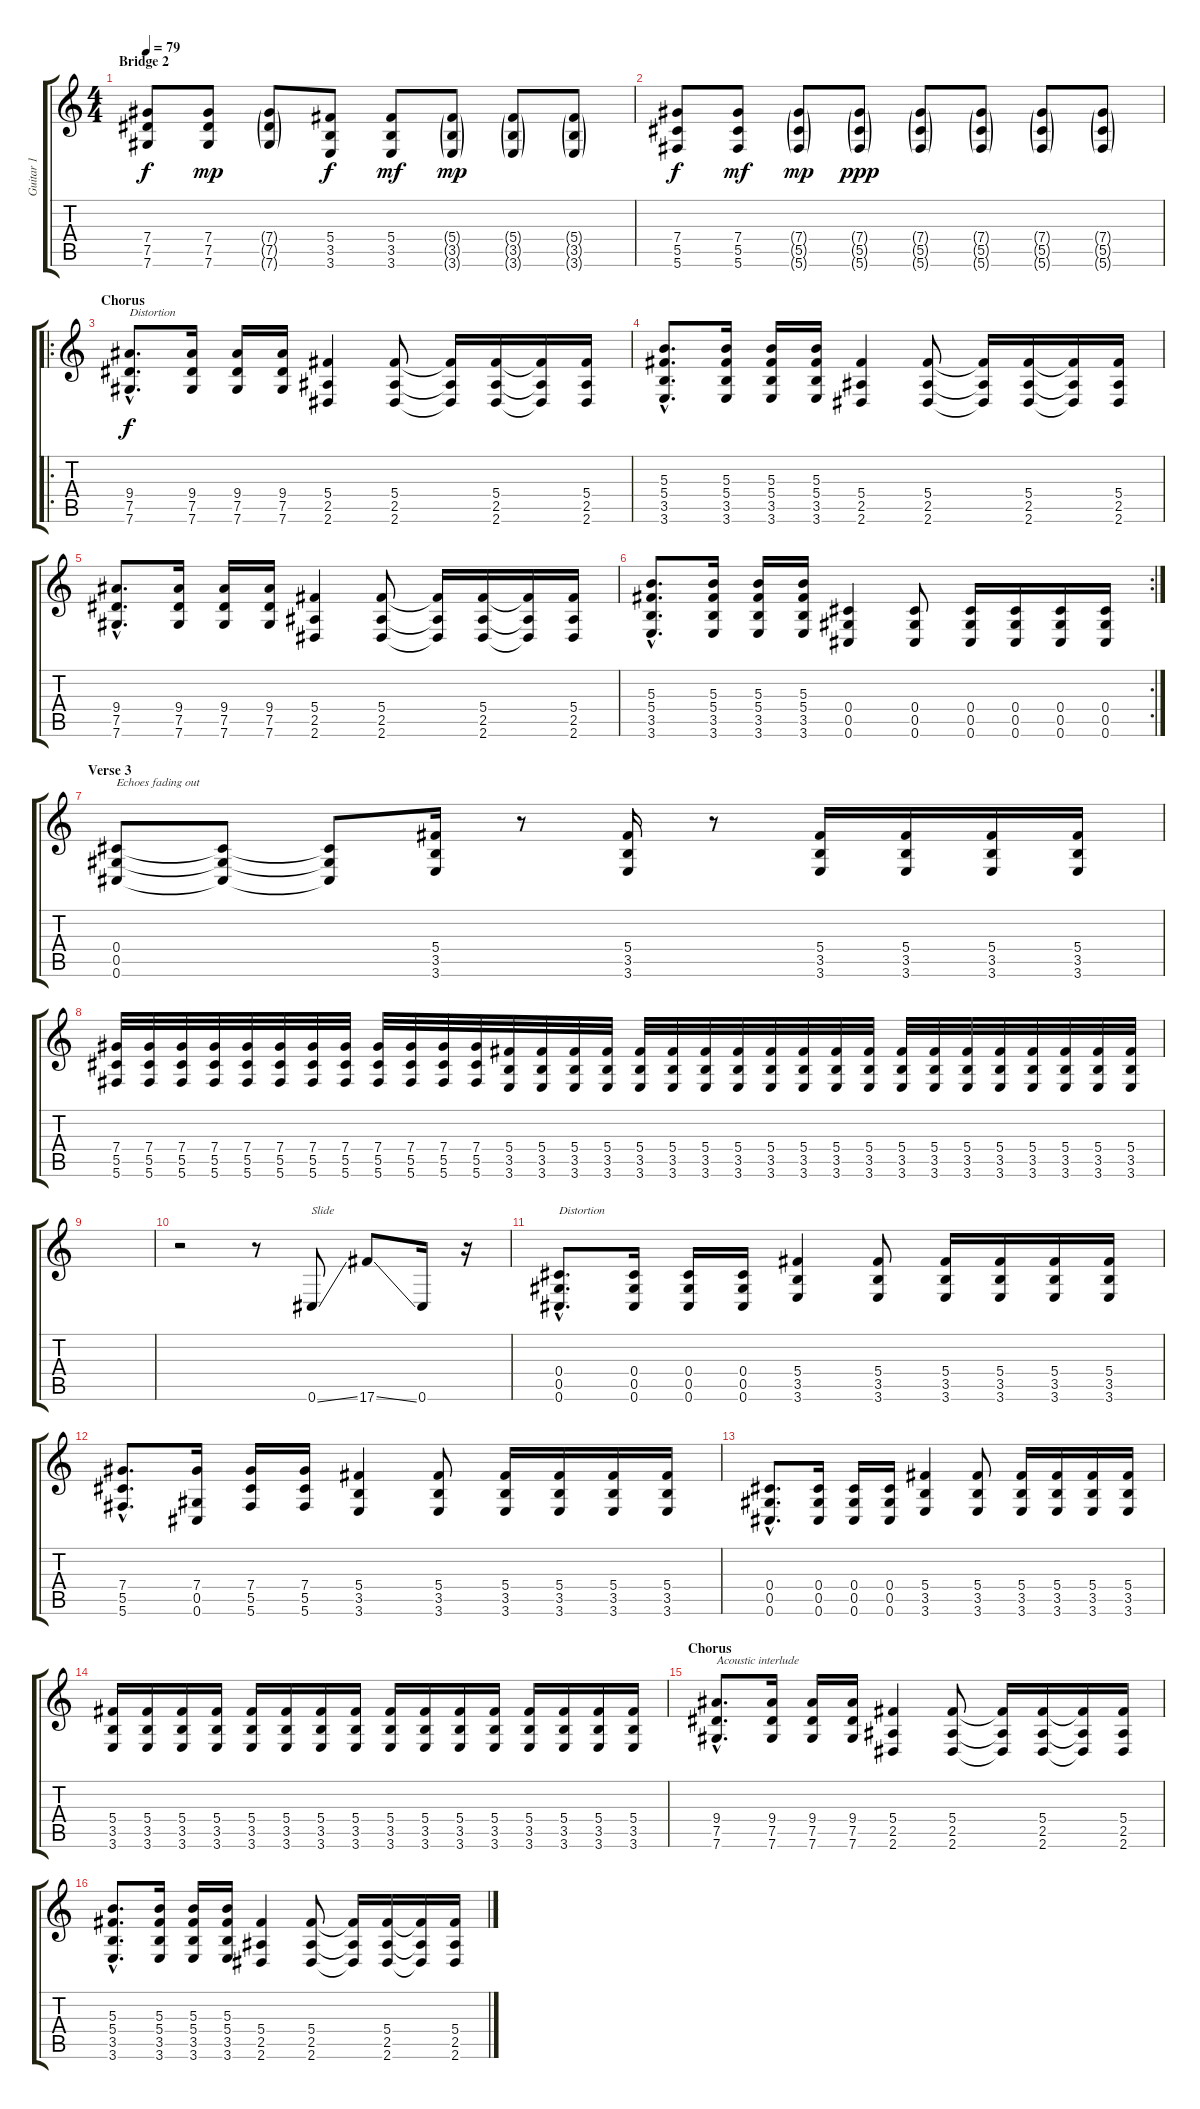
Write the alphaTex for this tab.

\track ("Guitar 1" "Guitar 1") {instrument distortionguitar}
\staff {score tabs}
\tuning (Eb4 Bb3 Gb3 Db3 Ab2 Db2) {hide}
\ts (4 4)
\section ("" "Bridge 2")
\tempo 79
\clef g2
\ks c
(7.4 7.5 7.6).8{dy f instrument overdrivenguitar} (7.4 7.5 7.6).8{dy mp} (7.4{g} 7.5{g} 7.6{g}).8 (5.4 3.5 3.6).8{dy f} (5.4 3.5 3.6).8{dy mf} (5.4{g} 3.5{g} 3.6{g}).8{dy mp} (5.4{g} 3.5{g} 3.6{g}).8 (5.4{g} 3.5{g} 3.6{g}).8 |
(7.4 5.5 5.6).8{dy f} (7.4 5.5 5.6).8{dy mf} (7.4{g} 5.5{g} 5.6{g}).8{dy mp} (7.4{g} 5.5{g} 5.6{g}).8{dy ppp} (7.4{g} 5.5{g} 5.6{g}).8 (7.4{g} 5.5{g} 5.6{g}).8 (7.4{g} 5.5{g} 5.6{g}).8 (7.4{g} 5.5{g} 5.6{g}).8 |
\ro
\section ("" "Chorus")
(9.4{hac} 7.5{hac} 7.6{hac}).8{d txt "Distortion" dy f volume 16 balance 1 instrument distortionguitar} (9.4 7.5 7.6).16 (9.4 7.5 7.6).16 (9.4 7.5 7.6).16 (5.4 2.5 2.6).4 (5.4 2.5 2.6).8 (5.4{t} 2.5{t} 2.6{t}).16 (5.4 2.5 2.6).16 (5.4{t} 2.5{t} 2.6{t}).16 (5.4 2.5 2.6).16 |
(5.3{hac} 5.4{hac} 3.5{hac} 3.6{hac}).8{d} (5.3 5.4 3.5 3.6).16 (5.3 5.4 3.5 3.6).16 (5.3 5.4 3.5 3.6).16 (5.4 2.5 2.6).4 (5.4 2.5 2.6).8 (5.4{t} 2.5{t} 2.6{t}).16 (5.4 2.5 2.6).16 (5.4{t} 2.5{t} 2.6{t}).16 (5.4 2.5 2.6).16 |
(9.4{hac} 7.5{hac} 7.6{hac}).8{d} (9.4 7.5 7.6).16 (9.4 7.5 7.6).16 (9.4 7.5 7.6).16 (5.4 2.5 2.6).4 (5.4 2.5 2.6).8 (5.4{t} 2.5{t} 2.6{t}).16 (5.4 2.5 2.6).16 (5.4{t} 2.5{t} 2.6{t}).16 (5.4 2.5 2.6).16 |
\rc 2
(5.3{hac} 5.4{hac} 3.5{hac} 3.6{hac}).8{d} (5.3 5.4 3.5 3.6).16 (5.3 5.4 3.5 3.6).16 (5.3 5.4 3.5 3.6).16 (0.4 0.5 0.6).4 (0.4 0.5 0.6).8 (0.4 0.5 0.6).16 (0.4 0.5 0.6).16 (0.4 0.5 0.6).16 (0.4 0.5 0.6).16 |
\section ("" "Verse 3")
(0.4 0.5 0.6).8{txt "Echoes fading out" volume 0} (0.4{t} 0.5{t} 0.6{t}).8 (0.4{t} 0.5{t} 0.6{t}).8 (5.4 3.5 3.6).16 r.8 (5.4 3.5 3.6).16 r.8 (5.4 3.5 3.6).16 (5.4 3.5 3.6).16 (5.4 3.5 3.6).16 (5.4 3.5 3.6).16 |
(7.4 5.5 5.6).32 (7.4 5.5 5.6).32 (7.4 5.5 5.6).32 (7.4 5.5 5.6).32 (7.4 5.5 5.6).32 (7.4 5.5 5.6).32 (7.4 5.5 5.6).32 (7.4 5.5 5.6).32 (7.4 5.5 5.6).32 (7.4 5.5 5.6).32 (7.4 5.5 5.6).32 (7.4 5.5 5.6).32 (5.4 3.5 3.6).32 (5.4 3.5 3.6).32 (5.4 3.5 3.6).32 (5.4 3.5 3.6).32 (5.4 3.5 3.6).32 (5.4 3.5 3.6).32 (5.4 3.5 3.6).32 (5.4 3.5 3.6).32 (5.4 3.5 3.6).32 (5.4 3.5 3.6).32 (5.4 3.5 3.6).32 (5.4 3.5 3.6).32 (5.4 3.5 3.6).32 (5.4 3.5 3.6).32 (5.4 3.5 3.6).32 (5.4 3.5 3.6).32 (5.4 3.5 3.6).32 (5.4 3.5 3.6).32 (5.4 3.5 3.6).32 (5.4 3.5 3.6).32 |
|
r.2 r.8 0.6{ss}.8{txt "Slide"} 17.6{ss}.8 0.6.16 r.16 |
(0.4{hac} 0.5{hac} 0.6{hac}).8{d txt "Distortion"} (0.4 0.5 0.6).16 (0.4 0.5 0.6).16 (0.4 0.5 0.6).16 (5.4 3.5 3.6).4 (5.4 3.5 3.6).8 (5.4 3.5 3.6).16 (5.4 3.5 3.6).16 (5.4 3.5 3.6).16 (5.4 3.5 3.6).16 |
(7.4{hac} 5.5{hac} 5.6{hac}).8{d} (7.4 0.5 0.6).16 (7.4 5.5 5.6).16 (7.4 5.5 5.6).16 (5.4 3.5 3.6).4 (5.4 3.5 3.6).8 (5.4 3.5 3.6).16 (5.4 3.5 3.6).16 (5.4 3.5 3.6).16 (5.4 3.5 3.6).16 |
(0.4{hac} 0.5{hac} 0.6{hac}).8{d} (0.4 0.5 0.6).16 (0.4 0.5 0.6).16 (0.4 0.5 0.6).16 (5.4 3.5 3.6).4 (5.4 3.5 3.6).8 (5.4 3.5 3.6).16 (5.4 3.5 3.6).16 (5.4 3.5 3.6).16 (5.4 3.5 3.6).16 |
(5.4 3.5 3.6).16 (5.4 3.5 3.6).16 (5.4 3.5 3.6).16 (5.4 3.5 3.6).16 (5.4 3.5 3.6).16 (5.4 3.5 3.6).16 (5.4 3.5 3.6).16 (5.4 3.5 3.6).16 (5.4 3.5 3.6).16 (5.4 3.5 3.6).16 (5.4 3.5 3.6).16 (5.4 3.5 3.6).16 (5.4 3.5 3.6).16 (5.4 3.5 3.6).16 (5.4 3.5 3.6).16 (5.4 3.5 3.6).16 |
\section ("" "Chorus")
(9.4{hac} 7.5{hac} 7.6{hac}).8{d txt "Acoustic interlude" volume 13 instrument electricguitarclean} (9.4 7.5 7.6).16 (9.4 7.5 7.6).16 (9.4 7.5 7.6).16 (5.4 2.5 2.6).4 (5.4 2.5 2.6).8 (5.4{t} 2.5{t} 2.6{t}).16 (5.4 2.5 2.6).16 (5.4{t} 2.5{t} 2.6{t}).16 (5.4 2.5 2.6).16 |
(5.3{hac} 5.4{hac} 3.5{hac} 3.6{hac}).8{d} (5.3 5.4 3.5 3.6).16 (5.3 5.4 3.5 3.6).16 (5.3 5.4 3.5 3.6).16 (5.4 2.5 2.6).4 (5.4 2.5 2.6).8 (5.4{t} 2.5{t} 2.6{t}).16 (5.4 2.5 2.6).16 (5.4{t} 2.5{t} 2.6{t}).16 (5.4 2.5 2.6).16
